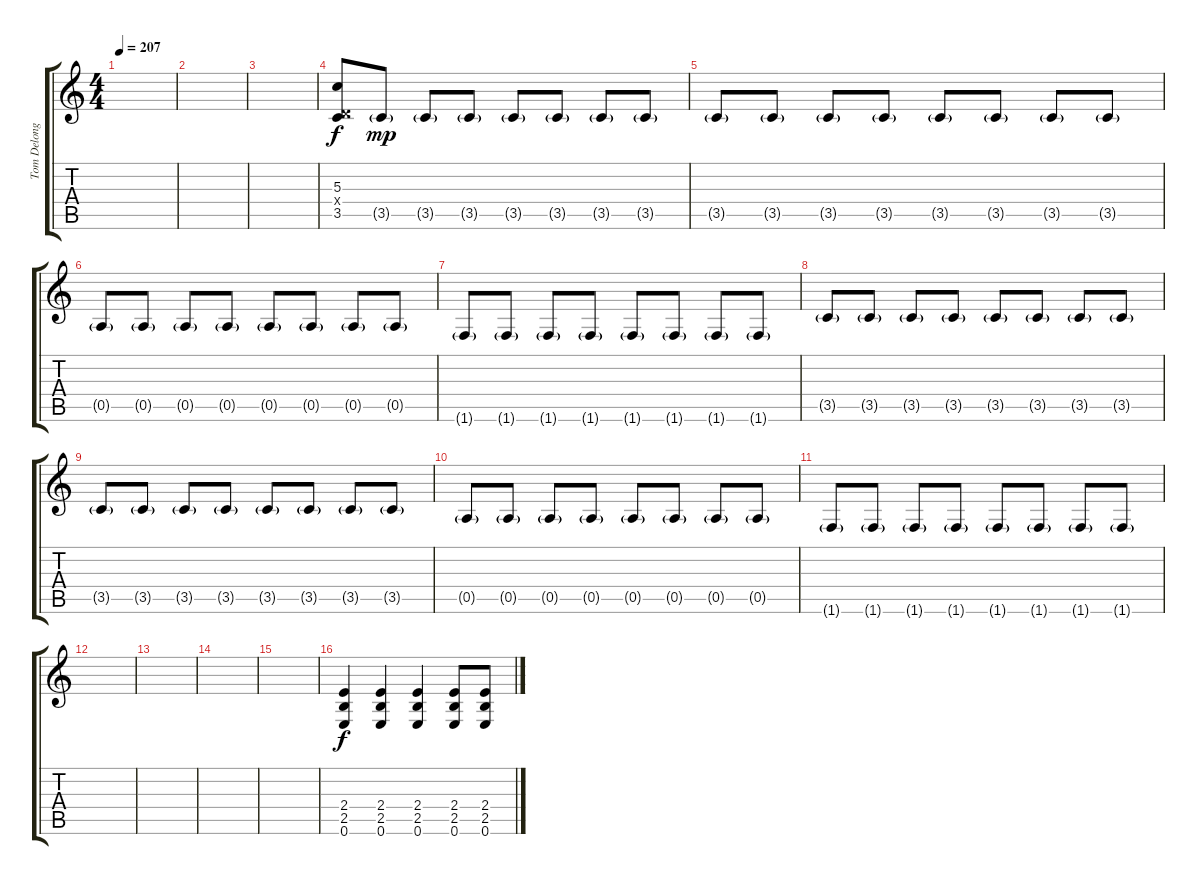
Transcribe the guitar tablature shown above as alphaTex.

\track ("Tom Delong (Distortion 2)" "Tom Delong") {instrument distortionguitar}
\staff {score tabs}
\tuning (E4 B3 G3 D3 A2 E2) {hide}
\ts (4 4)
\tempo 207
\clef g2
\ks c
|
|
|
(5.3 0.4{x} 3.5).8{dy f} 3.5{g}.8{dy mp} 3.5{g}.8 3.5{g}.8 3.5{g}.8 3.5{g}.8 3.5{g}.8 3.5{g}.8 |
3.5{g}.8 3.5{g}.8 3.5{g}.8 3.5{g}.8 3.5{g}.8 3.5{g}.8 3.5{g}.8 3.5{g}.8 |
0.5{g}.8 0.5{g}.8 0.5{g}.8 0.5{g}.8 0.5{g}.8 0.5{g}.8 0.5{g}.8 0.5{g}.8 |
1.6{g}.8 1.6{g}.8 1.6{g}.8 1.6{g}.8 1.6{g}.8 1.6{g}.8 1.6{g}.8 1.6{g}.8 |
3.5{g}.8 3.5{g}.8 3.5{g}.8 3.5{g}.8 3.5{g}.8 3.5{g}.8 3.5{g}.8 3.5{g}.8 |
3.5{g}.8 3.5{g}.8 3.5{g}.8 3.5{g}.8 3.5{g}.8 3.5{g}.8 3.5{g}.8 3.5{g}.8 |
0.5{g}.8 0.5{g}.8 0.5{g}.8 0.5{g}.8 0.5{g}.8 0.5{g}.8 0.5{g}.8 0.5{g}.8 |
1.6{g}.8 1.6{g}.8 1.6{g}.8 1.6{g}.8 1.6{g}.8 1.6{g}.8 1.6{g}.8 1.6{g}.8 |
|
|
|
|
(2.4 2.5 0.6).4{dy f} (2.4 2.5 0.6).4 (2.4 2.5 0.6).4 (2.4 2.5 0.6).8 (2.4 2.5 0.6).8
